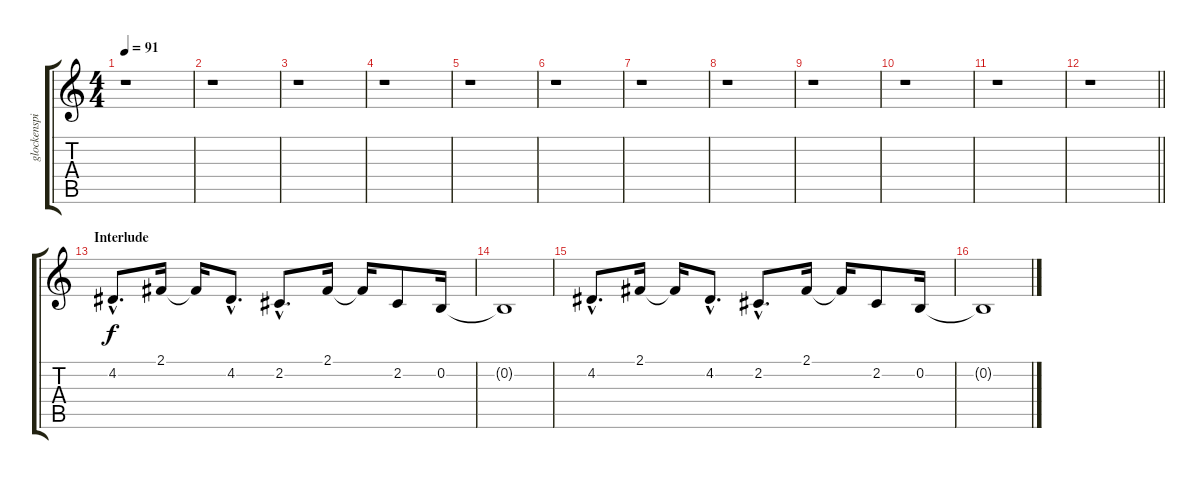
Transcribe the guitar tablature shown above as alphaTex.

\track ("glockenspiel" "glockenspi") {instrument glockenspiel}
\staff {score tabs}
\tuning (E4 B3 G3 D3 A2 E2) {hide}
\ts (4 4)
\tempo 91
\clef g2
\ks c
r.1{dy f} |
r.1 |
r.1 |
r.1 |
r.1 |
r.1 |
r.1 |
r.1 |
r.1 |
r.1 |
r.1 |
\barLineRight lightlight
r.1 |
\section ("" "Interlude")
4.2{hac}.8{d} 2.1.16 2.1{t}.16 4.2{hac}.8{d} 2.2{hac}.8{d} 2.1.16 2.1{t}.16 2.2.8 0.2.16 |
0.2{t}.1 |
4.2{hac}.8{d} 2.1.16 2.1{t}.16 4.2{hac}.8{d} 2.2{hac}.8{d} 2.1.16 2.1{t}.16 2.2.8 0.2.16 |
0.2{t}.1
